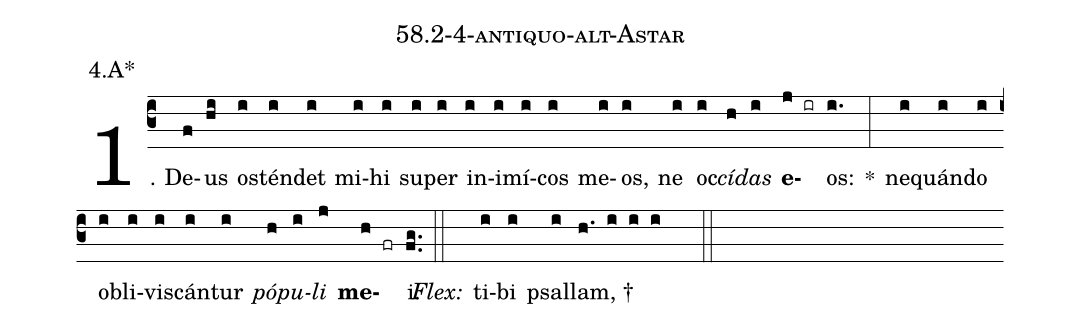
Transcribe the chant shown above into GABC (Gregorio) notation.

name: 58.2-4-antiquo-alt-Astar;
annotation: 4.A*;
%%
(c3)1. De(f)us(hi) os(i)tén(i)det(i) mi(i)hi(i) su(i)per(i) in(i)i(i)mí(i)cos(i) me(i)os,(i) ne(i) oc(i)<i>cí</i>(h)<i>das</i>(i) <b>e</b>(j ir)os:(i.) *(:) ne(i)quán(i)do(i) ob(i)li(i)vis(i)cán(i)tur(i) <i>pó</i>(h)<i>pu</i>(i)<i>li</i>(j) <b>me</b>(h fr)i.(fg..) (::)
<i>Flex:</i>()  ti(i)bi(i) psal(i)lam, †(h. i i i  ::)
